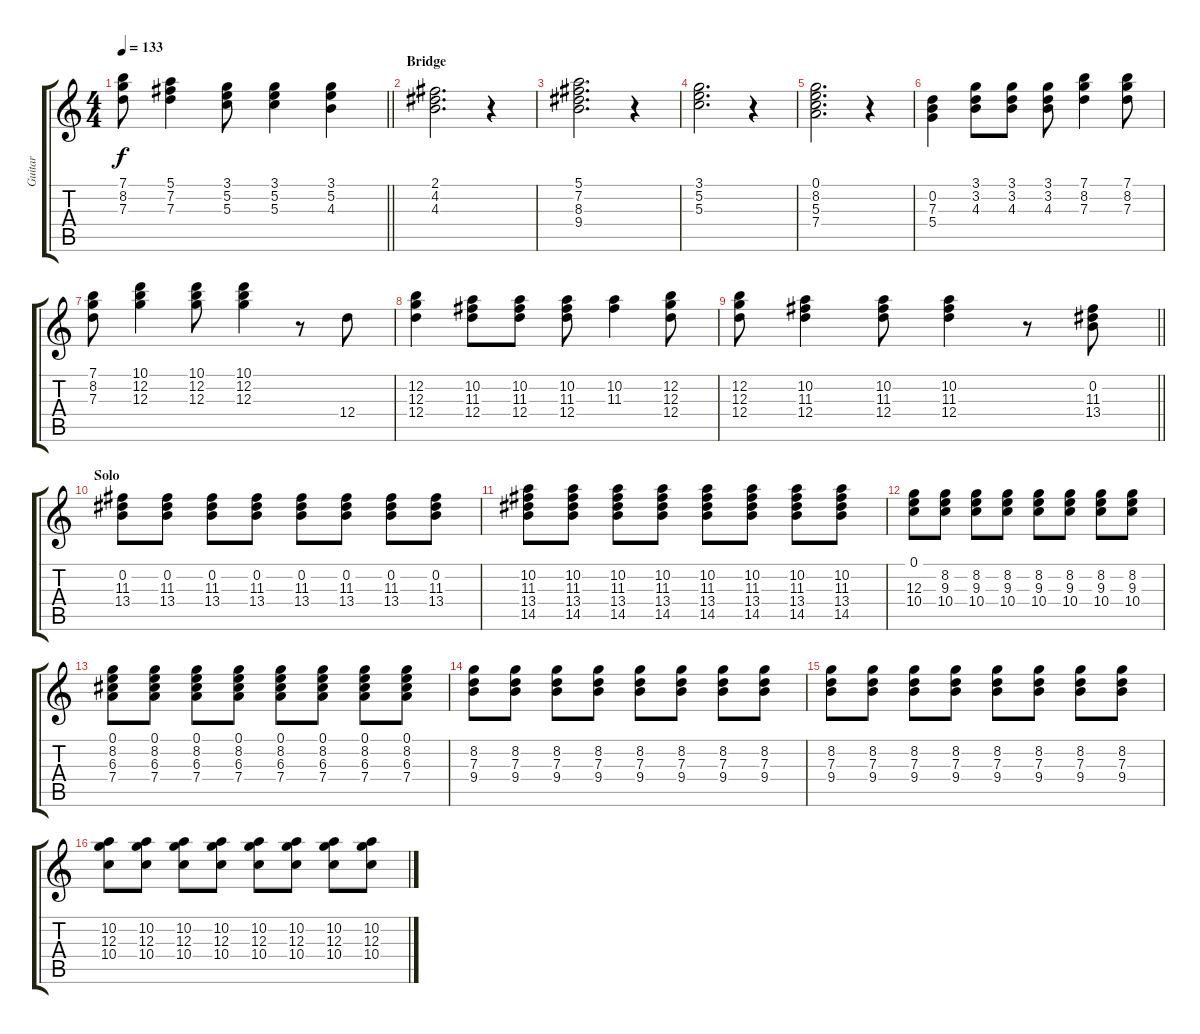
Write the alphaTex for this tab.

\track ("Guitar" "Guitar") {instrument overdrivenguitar}
\staff {score tabs}
\tuning (E4 B3 G3 D3 A2 E2) {hide}
\ts (4 4)
\tempo 133
\clef g2
\barLineRight lightlight
\ks c
(7.1 8.2 7.3).8{dy f} (5.1 7.2 7.3).4 (3.1 5.2 5.3).8 (3.1 5.2 5.3).4 (3.1 5.2 4.3).4 |
\section ("" "Bridge")
(2.1 4.2 4.3).2{d} r.4 |
(5.1 7.2 8.3 9.4).2{d} r.4 |
(3.1 5.2 5.3).2{d} r.4 |
(0.1 8.2 5.3 7.4).2{d} r.4 |
(0.2 7.3 5.4).4 (3.1 3.2 4.3).8 (3.1 3.2 4.3).8 (3.1 3.2 4.3).8 (7.1 8.2 7.3).4 (7.1 8.2 7.3).8 |
(7.1 8.2 7.3).8 (10.1 12.2 12.3).4 (10.1 12.2 12.3).8 (10.1 12.2 12.3).4 r.8 12.4.8 |
(12.2 12.3 12.4).4 (10.2 11.3 12.4).8 (10.2 11.3 12.4).8 (10.2 11.3 12.4).8 (10.2 11.3).4 (12.2 12.3 12.4).8 |
\barLineRight lightlight
(12.2 12.3 12.4).8 (10.2 11.3 12.4).4 (10.2 11.3 12.4).8 (10.2 11.3 12.4).4 r.8 (0.2 11.3 13.4).8 |
\section ("" "Solo")
(0.2 11.3 13.4).8 (0.2 11.3 13.4).8 (0.2 11.3 13.4).8 (0.2 11.3 13.4).8 (0.2 11.3 13.4).8 (0.2 11.3 13.4).8 (0.2 11.3 13.4).8 (0.2 11.3 13.4).8 |
(10.2 11.3 13.4 14.5).8 (10.2 11.3 13.4 14.5).8 (10.2 11.3 13.4 14.5).8 (10.2 11.3 13.4 14.5).8 (10.2 11.3 13.4 14.5).8 (10.2 11.3 13.4 14.5).8 (10.2 11.3 13.4 14.5).8 (10.2 11.3 13.4 14.5).8 |
(0.1 12.3 10.4).8 (8.2 9.3 10.4).8 (8.2 9.3 10.4).8 (8.2 9.3 10.4).8 (8.2 9.3 10.4).8 (8.2 9.3 10.4).8 (8.2 9.3 10.4).8 (8.2 9.3 10.4).8 |
(0.1 8.2 6.3 7.4).8 (0.1 8.2 6.3 7.4).8 (0.1 8.2 6.3 7.4).8 (0.1 8.2 6.3 7.4).8 (0.1 8.2 6.3 7.4).8 (0.1 8.2 6.3 7.4).8 (0.1 8.2 6.3 7.4).8 (0.1 8.2 6.3 7.4).8 |
(8.2 7.3 9.4).8 (8.2 7.3 9.4).8 (8.2 7.3 9.4).8 (8.2 7.3 9.4).8 (8.2 7.3 9.4).8 (8.2 7.3 9.4).8 (8.2 7.3 9.4).8 (8.2 7.3 9.4).8 |
(8.2 7.3 9.4).8 (8.2 7.3 9.4).8 (8.2 7.3 9.4).8 (8.2 7.3 9.4).8 (8.2 7.3 9.4).8 (8.2 7.3 9.4).8 (8.2 7.3 9.4).8 (8.2 7.3 9.4).8 |
(10.2 12.3 10.4).8 (10.2 12.3 10.4).8 (10.2 12.3 10.4).8 (10.2 12.3 10.4).8 (10.2 12.3 10.4).8 (10.2 12.3 10.4).8 (10.2 12.3 10.4).8 (10.2 12.3 10.4).8
